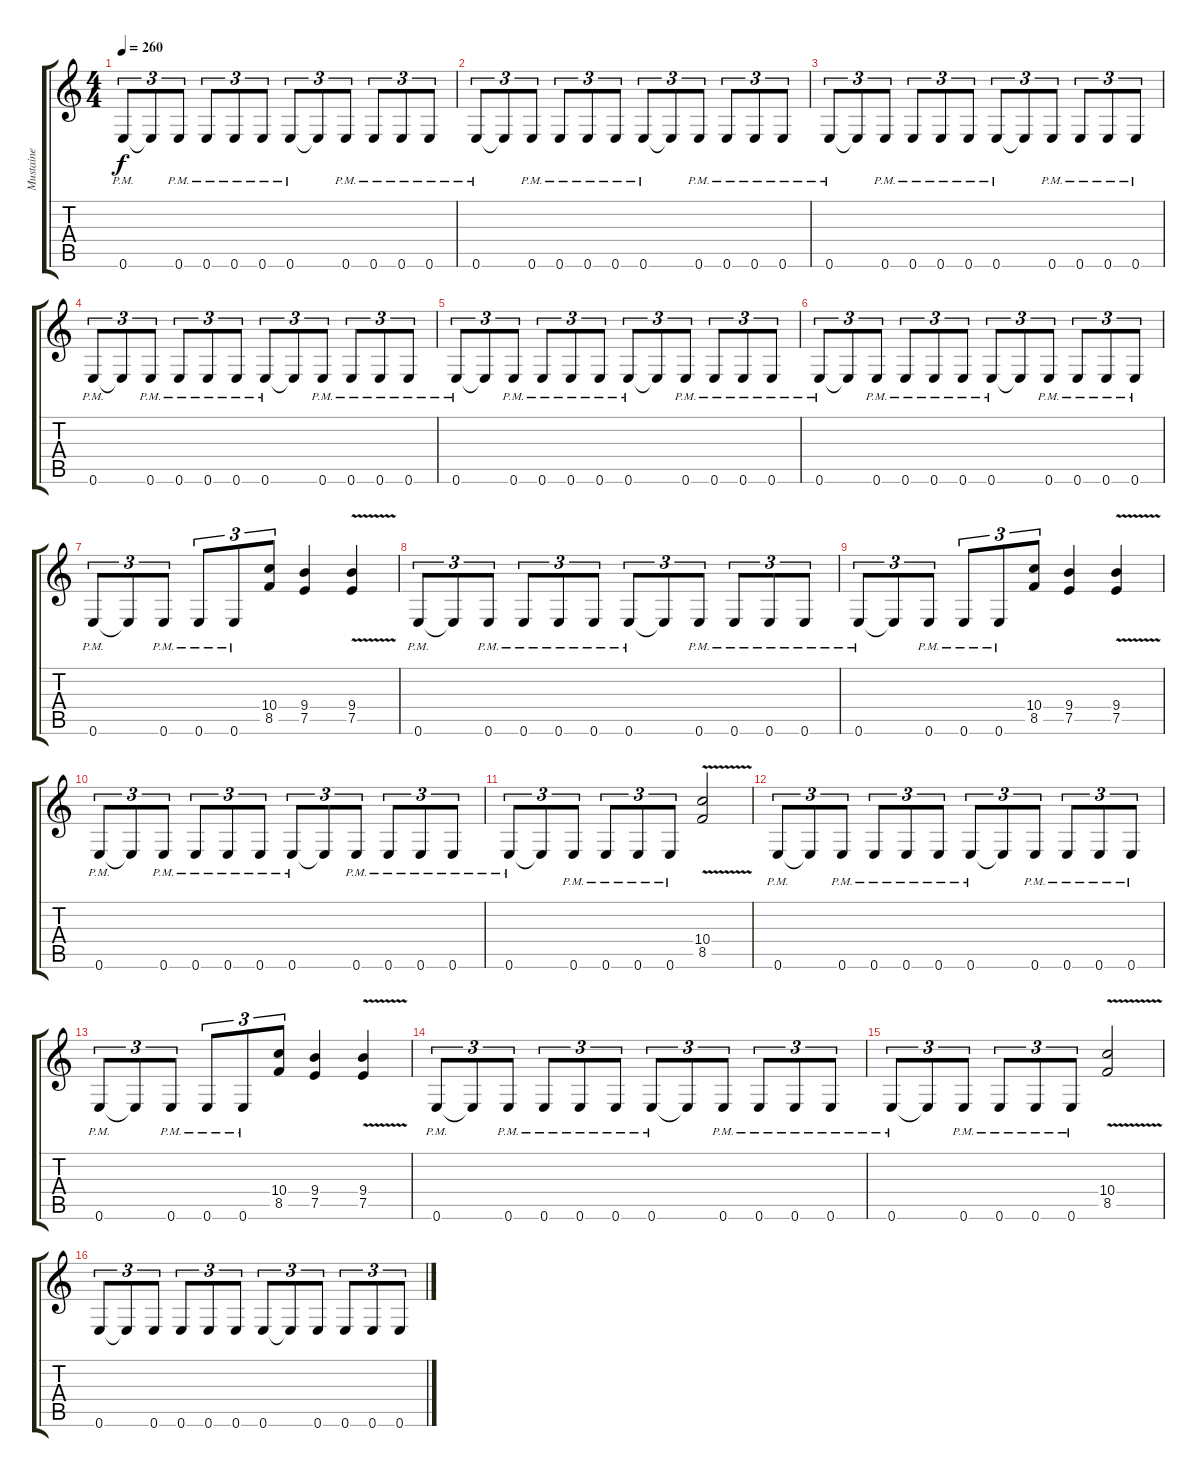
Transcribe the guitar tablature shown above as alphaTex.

\track ("Mustaine" "Mustaine") {instrument distortionguitar}
\staff {score tabs}
\tuning (E4 B3 G3 D3 A2 E2) {hide}
\ts (4 4)
\tempo 260
\clef g2
\ks c
0.6{pm}.8{tu (3 2) dy f} 0.6{t}.8{tu (3 2)} 0.6{pm}.8{tu (3 2)} 0.6{pm}.8{tu (3 2)} 0.6{pm}.8{tu (3 2)} 0.6{pm}.8{tu (3 2)} 0.6{pm}.8{tu (3 2)} 0.6{t}.8{tu (3 2)} 0.6{pm}.8{tu (3 2)} 0.6{pm}.8{tu (3 2)} 0.6{pm}.8{tu (3 2)} 0.6{pm}.8{tu (3 2)} |
0.6{pm}.8{tu (3 2)} 0.6{t}.8{tu (3 2)} 0.6{pm}.8{tu (3 2)} 0.6{pm}.8{tu (3 2)} 0.6{pm}.8{tu (3 2)} 0.6{pm}.8{tu (3 2)} 0.6{pm}.8{tu (3 2)} 0.6{t}.8{tu (3 2)} 0.6{pm}.8{tu (3 2)} 0.6{pm}.8{tu (3 2)} 0.6{pm}.8{tu (3 2)} 0.6{pm}.8{tu (3 2)} |
0.6{pm}.8{tu (3 2)} 0.6{t}.8{tu (3 2)} 0.6{pm}.8{tu (3 2)} 0.6{pm}.8{tu (3 2)} 0.6{pm}.8{tu (3 2)} 0.6{pm}.8{tu (3 2)} 0.6{pm}.8{tu (3 2)} 0.6{t}.8{tu (3 2)} 0.6{pm}.8{tu (3 2)} 0.6{pm}.8{tu (3 2)} 0.6{pm}.8{tu (3 2)} 0.6{pm}.8{tu (3 2)} |
0.6{pm}.8{tu (3 2)} 0.6{t}.8{tu (3 2)} 0.6{pm}.8{tu (3 2)} 0.6{pm}.8{tu (3 2)} 0.6{pm}.8{tu (3 2)} 0.6{pm}.8{tu (3 2)} 0.6{pm}.8{tu (3 2)} 0.6{t}.8{tu (3 2)} 0.6{pm}.8{tu (3 2)} 0.6{pm}.8{tu (3 2)} 0.6{pm}.8{tu (3 2)} 0.6{pm}.8{tu (3 2)} |
0.6{pm}.8{tu (3 2)} 0.6{t}.8{tu (3 2)} 0.6{pm}.8{tu (3 2)} 0.6{pm}.8{tu (3 2)} 0.6{pm}.8{tu (3 2)} 0.6{pm}.8{tu (3 2)} 0.6{pm}.8{tu (3 2)} 0.6{t}.8{tu (3 2)} 0.6{pm}.8{tu (3 2)} 0.6{pm}.8{tu (3 2)} 0.6{pm}.8{tu (3 2)} 0.6{pm}.8{tu (3 2)} |
0.6{pm}.8{tu (3 2)} 0.6{t}.8{tu (3 2)} 0.6{pm}.8{tu (3 2)} 0.6{pm}.8{tu (3 2)} 0.6{pm}.8{tu (3 2)} 0.6{pm}.8{tu (3 2)} 0.6{pm}.8{tu (3 2)} 0.6{t}.8{tu (3 2)} 0.6{pm}.8{tu (3 2)} 0.6{pm}.8{tu (3 2)} 0.6{pm}.8{tu (3 2)} 0.6{pm}.8{tu (3 2)} |
0.6{pm}.8{tu (3 2)} 0.6{t}.8{tu (3 2)} 0.6{pm}.8{tu (3 2)} 0.6{pm}.8{tu (3 2)} 0.6{pm}.8{tu (3 2)} (10.4 8.5).8{tu (3 2)} (9.4 7.5).4 (9.4{v} 7.5{v}).4 |
0.6{pm}.8{tu (3 2)} 0.6{t}.8{tu (3 2)} 0.6{pm}.8{tu (3 2)} 0.6{pm}.8{tu (3 2)} 0.6{pm}.8{tu (3 2)} 0.6{pm}.8{tu (3 2)} 0.6{pm}.8{tu (3 2)} 0.6{t}.8{tu (3 2)} 0.6{pm}.8{tu (3 2)} 0.6{pm}.8{tu (3 2)} 0.6{pm}.8{tu (3 2)} 0.6{pm}.8{tu (3 2)} |
0.6{pm}.8{tu (3 2)} 0.6{t}.8{tu (3 2)} 0.6{pm}.8{tu (3 2)} 0.6{pm}.8{tu (3 2)} 0.6{pm}.8{tu (3 2)} (10.4 8.5).8{tu (3 2)} (9.4 7.5).4 (9.4{v} 7.5{v}).4 |
0.6{pm}.8{tu (3 2)} 0.6{t}.8{tu (3 2)} 0.6{pm}.8{tu (3 2)} 0.6{pm}.8{tu (3 2)} 0.6{pm}.8{tu (3 2)} 0.6{pm}.8{tu (3 2)} 0.6{pm}.8{tu (3 2)} 0.6{t}.8{tu (3 2)} 0.6{pm}.8{tu (3 2)} 0.6{pm}.8{tu (3 2)} 0.6{pm}.8{tu (3 2)} 0.6{pm}.8{tu (3 2)} |
0.6{pm}.8{tu (3 2)} 0.6{t}.8{tu (3 2)} 0.6{pm}.8{tu (3 2)} 0.6{pm}.8{tu (3 2)} 0.6{pm}.8{tu (3 2)} 0.6{pm}.8{tu (3 2)} (10.4{v} 8.5{v}).2 |
0.6{pm}.8{tu (3 2)} 0.6{t}.8{tu (3 2)} 0.6{pm}.8{tu (3 2)} 0.6{pm}.8{tu (3 2)} 0.6{pm}.8{tu (3 2)} 0.6{pm}.8{tu (3 2)} 0.6{pm}.8{tu (3 2)} 0.6{t}.8{tu (3 2)} 0.6{pm}.8{tu (3 2)} 0.6{pm}.8{tu (3 2)} 0.6{pm}.8{tu (3 2)} 0.6{pm}.8{tu (3 2)} |
0.6{pm}.8{tu (3 2)} 0.6{t}.8{tu (3 2)} 0.6{pm}.8{tu (3 2)} 0.6{pm}.8{tu (3 2)} 0.6{pm}.8{tu (3 2)} (10.4 8.5).8{tu (3 2)} (9.4 7.5).4 (9.4{v} 7.5{v}).4 |
0.6{pm}.8{tu (3 2)} 0.6{t}.8{tu (3 2)} 0.6{pm}.8{tu (3 2)} 0.6{pm}.8{tu (3 2)} 0.6{pm}.8{tu (3 2)} 0.6{pm}.8{tu (3 2)} 0.6{pm}.8{tu (3 2)} 0.6{t}.8{tu (3 2)} 0.6{pm}.8{tu (3 2)} 0.6{pm}.8{tu (3 2)} 0.6{pm}.8{tu (3 2)} 0.6{pm}.8{tu (3 2)} |
0.6{pm}.8{tu (3 2)} 0.6{t}.8{tu (3 2)} 0.6{pm}.8{tu (3 2)} 0.6{pm}.8{tu (3 2)} 0.6{pm}.8{tu (3 2)} 0.6{pm}.8{tu (3 2)} (10.4{v} 8.5{v}).2 |
0.6.8{tu (3 2)} 0.6{t}.8{tu (3 2)} 0.6.8{tu (3 2)} 0.6.8{tu (3 2)} 0.6.8{tu (3 2)} 0.6.8{tu (3 2)} 0.6.8{tu (3 2)} 0.6{t}.8{tu (3 2)} 0.6.8{tu (3 2)} 0.6.8{tu (3 2)} 0.6.8{tu (3 2)} 0.6.8{tu (3 2)}
